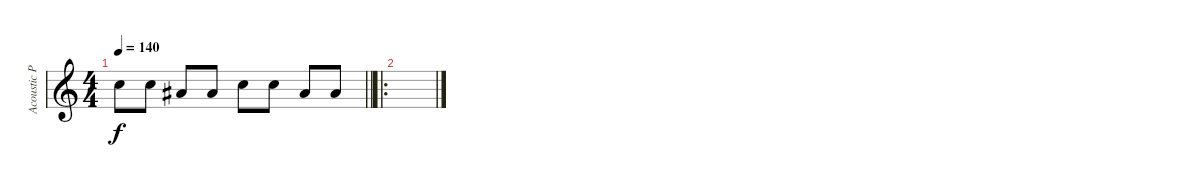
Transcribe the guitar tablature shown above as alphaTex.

\track ("Acoustic Piano (Staff 1)" "Acoustic P") {instrument acousticgrandpiano}
\staff {score}
\tuning (E4 B3 G3 D3 A2 E2 B1) {hide}
\ts (4 4)
\tempo 140
\clef g2
\barLineRight lightlight
\ks c
8.1.8{dy f} 8.1.8 6.1.8 6.1.8 8.1.8 8.1.8 6.1.8 6.1.8 |
\ro
